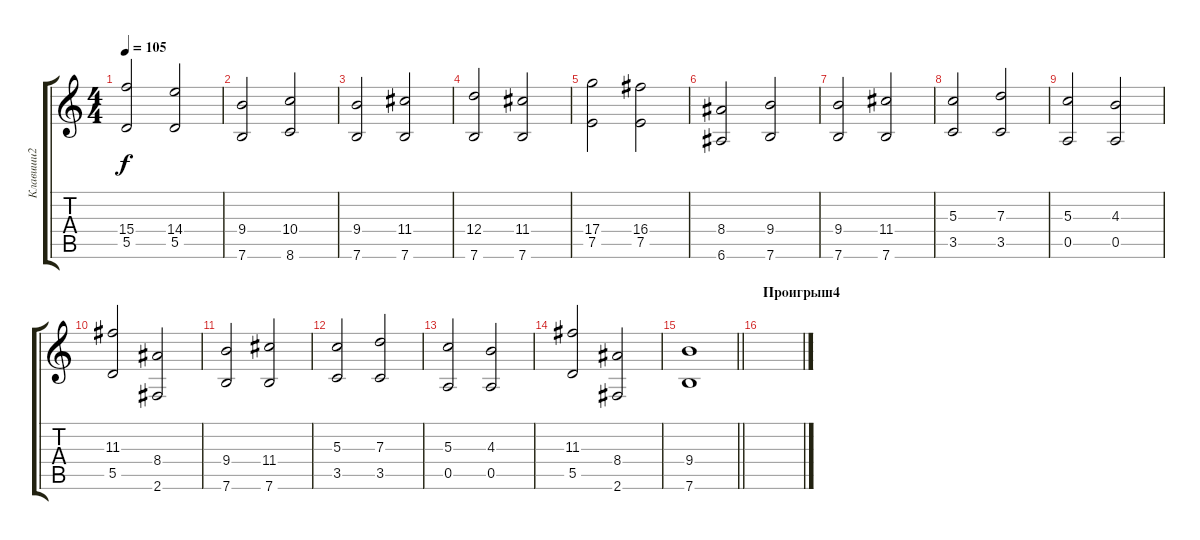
\track ("Клавиши2" "Клавиши2") {instrument contrabass}
\staff {score tabs}
\tuning (E4 B3 G3 D3 A2 E2) {hide}
\ts (4 4)
\tempo 105
\clef g2
\ks c
(15.4 5.5).2{dy f} (14.4 5.5).2 |
(9.4 7.6).2 (10.4 8.6).2 |
(9.4 7.6).2 (11.4 7.6).2 |
(12.4 7.6).2 (11.4 7.6).2 |
(17.4 7.5).2 (16.4 7.5).2 |
(8.4 6.6).2 (9.4 7.6).2 |
(9.4 7.6).2 (11.4 7.6).2 |
(5.3 3.5).2 (7.3 3.5).2 |
(5.3 0.5).2 (4.3 0.5).2 |
(11.3 5.5).2 (8.4 2.6).2 |
(9.4 7.6).2 (11.4 7.6).2 |
(5.3 3.5).2 (7.3 3.5).2 |
(5.3 0.5).2 (4.3 0.5).2 |
(11.3 5.5).2 (8.4 2.6).2 |
\barLineRight lightlight
(9.4 7.6).1 |
\section ("" "Проигрыш4")
